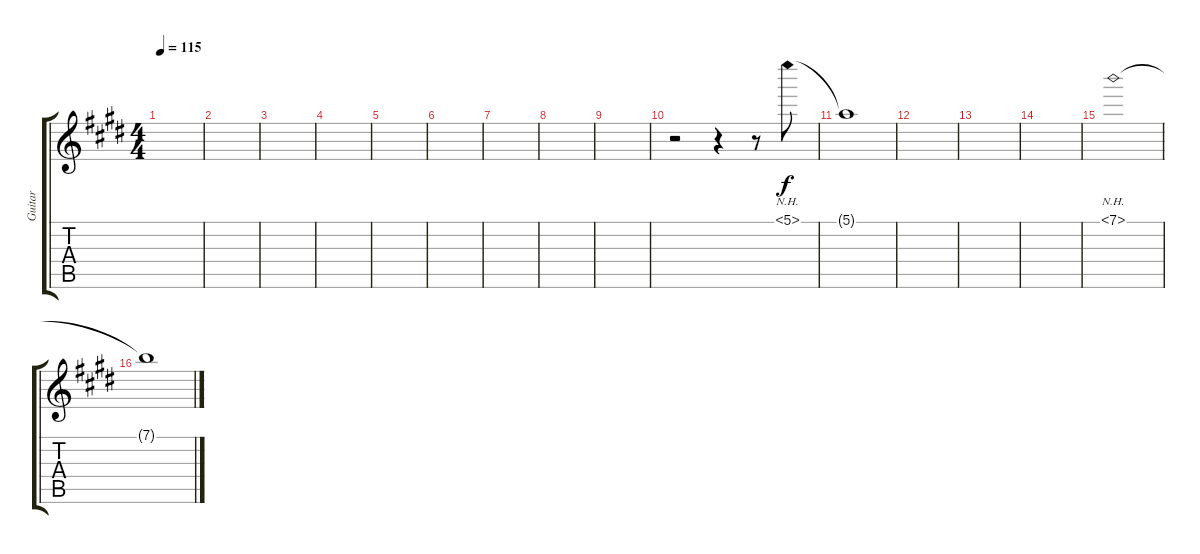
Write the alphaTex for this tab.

\track ("Guitar" "Guitar") {instrument distortionguitar}
\staff {score tabs}
\tuning (E4 B3 G3 D3 A2 E2) {hide}
\ts (4 4)
\tempo 115
\clef g2
\ks c#minor
|
|
|
|
|
|
|
|
|
r.2{volume 6} r.4 r.8 5.1{nh}.8 |
5.1{t}.1 |
|
|
|
7.1{nh}.1{volume 9} |
7.1{t}.1
